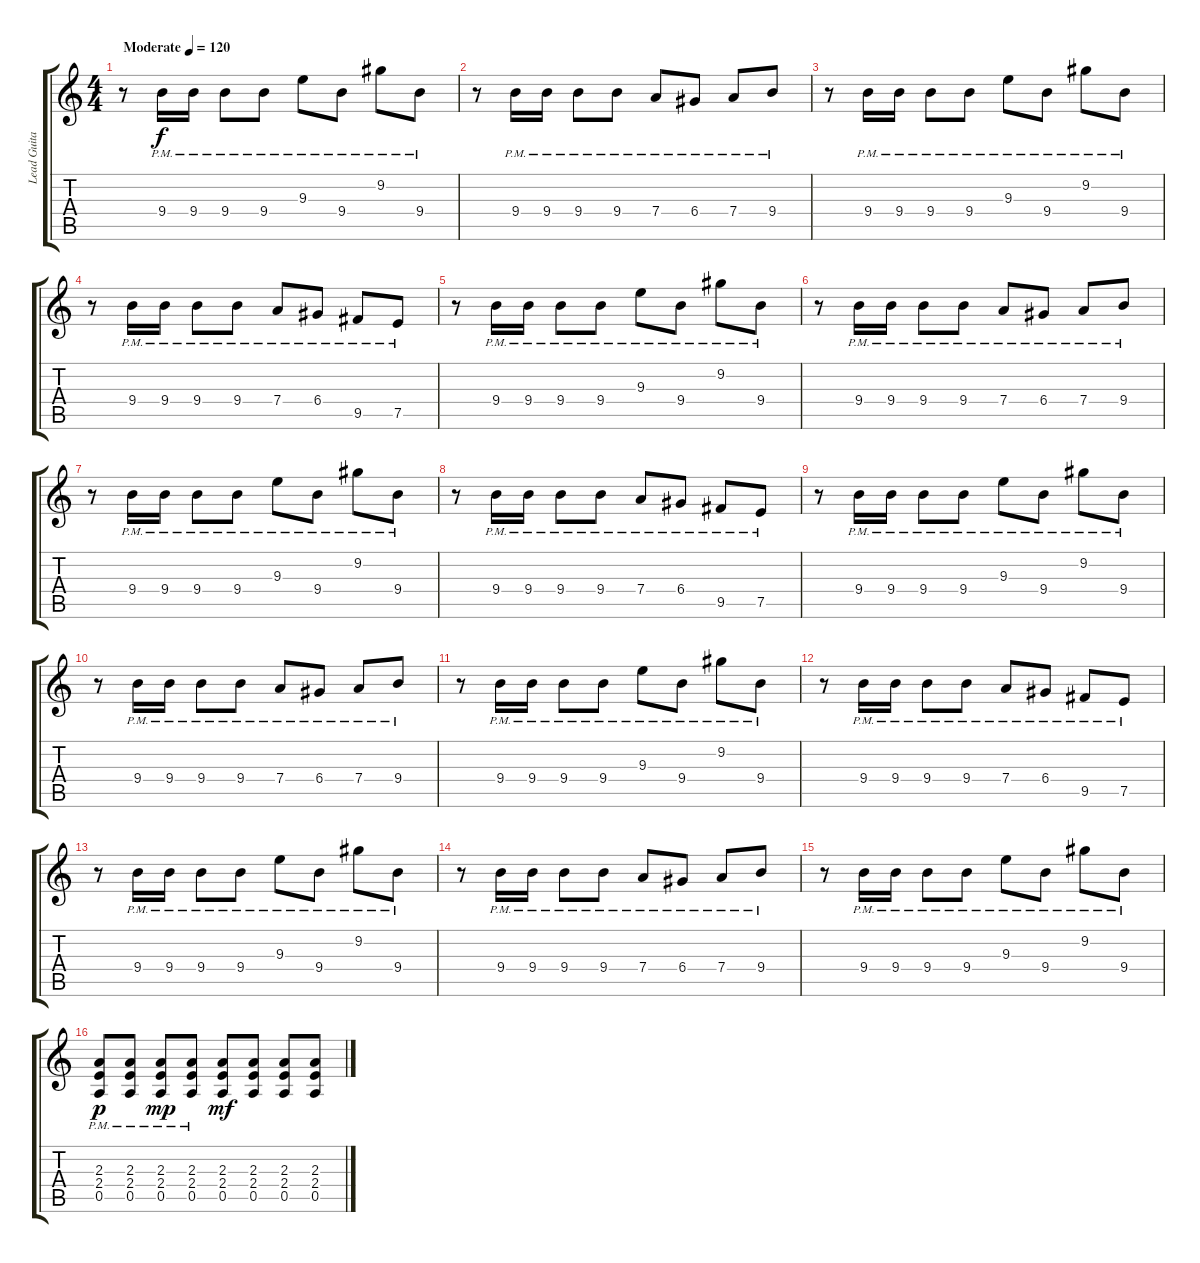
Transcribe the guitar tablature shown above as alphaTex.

\track ("Lead Guitar  " "Lead Guita") {instrument overdrivenguitar}
\staff {score tabs}
\tuning (E4 B3 G3 D3 A2 E2) {hide}
\ts (4 4)
\tempo (120 "Moderate")
\clef g2
\ks c
r.8{dy f instrument overdrivenguitar} 9.4{pm}.16 9.4{pm}.16 9.4{pm}.8 9.4{pm}.8 9.3{pm}.8 9.4{pm}.8 9.2{pm}.8 9.4{pm}.8 |
r.8 9.4{pm}.16 9.4{pm}.16 9.4{pm}.8 9.4{pm}.8 7.4{pm}.8 6.4{pm}.8 7.4{pm}.8 9.4{pm}.8 |
r.8 9.4{pm}.16 9.4{pm}.16 9.4{pm}.8 9.4{pm}.8 9.3{pm}.8 9.4{pm}.8 9.2{pm}.8 9.4{pm}.8 |
r.8 9.4{pm}.16 9.4{pm}.16 9.4{pm}.8 9.4{pm}.8 7.4{pm}.8 6.4{pm}.8 9.5{pm}.8 7.5{pm}.8 |
r.8 9.4{pm}.16 9.4{pm}.16 9.4{pm}.8 9.4{pm}.8 9.3{pm}.8 9.4{pm}.8 9.2{pm}.8 9.4{pm}.8 |
r.8 9.4{pm}.16 9.4{pm}.16 9.4{pm}.8 9.4{pm}.8 7.4{pm}.8 6.4{pm}.8 7.4{pm}.8 9.4{pm}.8 |
r.8 9.4{pm}.16 9.4{pm}.16 9.4{pm}.8 9.4{pm}.8 9.3{pm}.8 9.4{pm}.8 9.2{pm}.8 9.4{pm}.8 |
r.8 9.4{pm}.16 9.4{pm}.16 9.4{pm}.8 9.4{pm}.8 7.4{pm}.8 6.4{pm}.8 9.5{pm}.8 7.5{pm}.8 |
r.8 9.4{pm}.16 9.4{pm}.16 9.4{pm}.8 9.4{pm}.8 9.3{pm}.8 9.4{pm}.8 9.2{pm}.8 9.4{pm}.8 |
r.8 9.4{pm}.16 9.4{pm}.16 9.4{pm}.8 9.4{pm}.8 7.4{pm}.8 6.4{pm}.8 7.4{pm}.8 9.4{pm}.8 |
r.8 9.4{pm}.16 9.4{pm}.16 9.4{pm}.8 9.4{pm}.8 9.3{pm}.8 9.4{pm}.8 9.2{pm}.8 9.4{pm}.8 |
r.8 9.4{pm}.16 9.4{pm}.16 9.4{pm}.8 9.4{pm}.8 7.4{pm}.8 6.4{pm}.8 9.5{pm}.8 7.5{pm}.8 |
r.8 9.4{pm}.16 9.4{pm}.16 9.4{pm}.8 9.4{pm}.8 9.3{pm}.8 9.4{pm}.8 9.2{pm}.8 9.4{pm}.8 |
r.8 9.4{pm}.16 9.4{pm}.16 9.4{pm}.8 9.4{pm}.8 7.4{pm}.8 6.4{pm}.8 7.4{pm}.8 9.4{pm}.8 |
r.8 9.4{pm}.16 9.4{pm}.16 9.4{pm}.8 9.4{pm}.8 9.3{pm}.8 9.4{pm}.8 9.2{pm}.8 9.4{pm}.8 |
(2.3{pm} 2.4{pm} 0.5{pm}).8{dy p} (2.3{pm} 2.4{pm} 0.5{pm}).8 (2.3{pm} 2.4{pm} 0.5{pm}).8{dy mp} (2.3{pm} 2.4{pm} 0.5{pm}).8 (2.3 2.4 0.5).8{dy mf} (2.3 2.4 0.5).8 (2.3 2.4 0.5).8 (2.3 2.4 0.5).8
